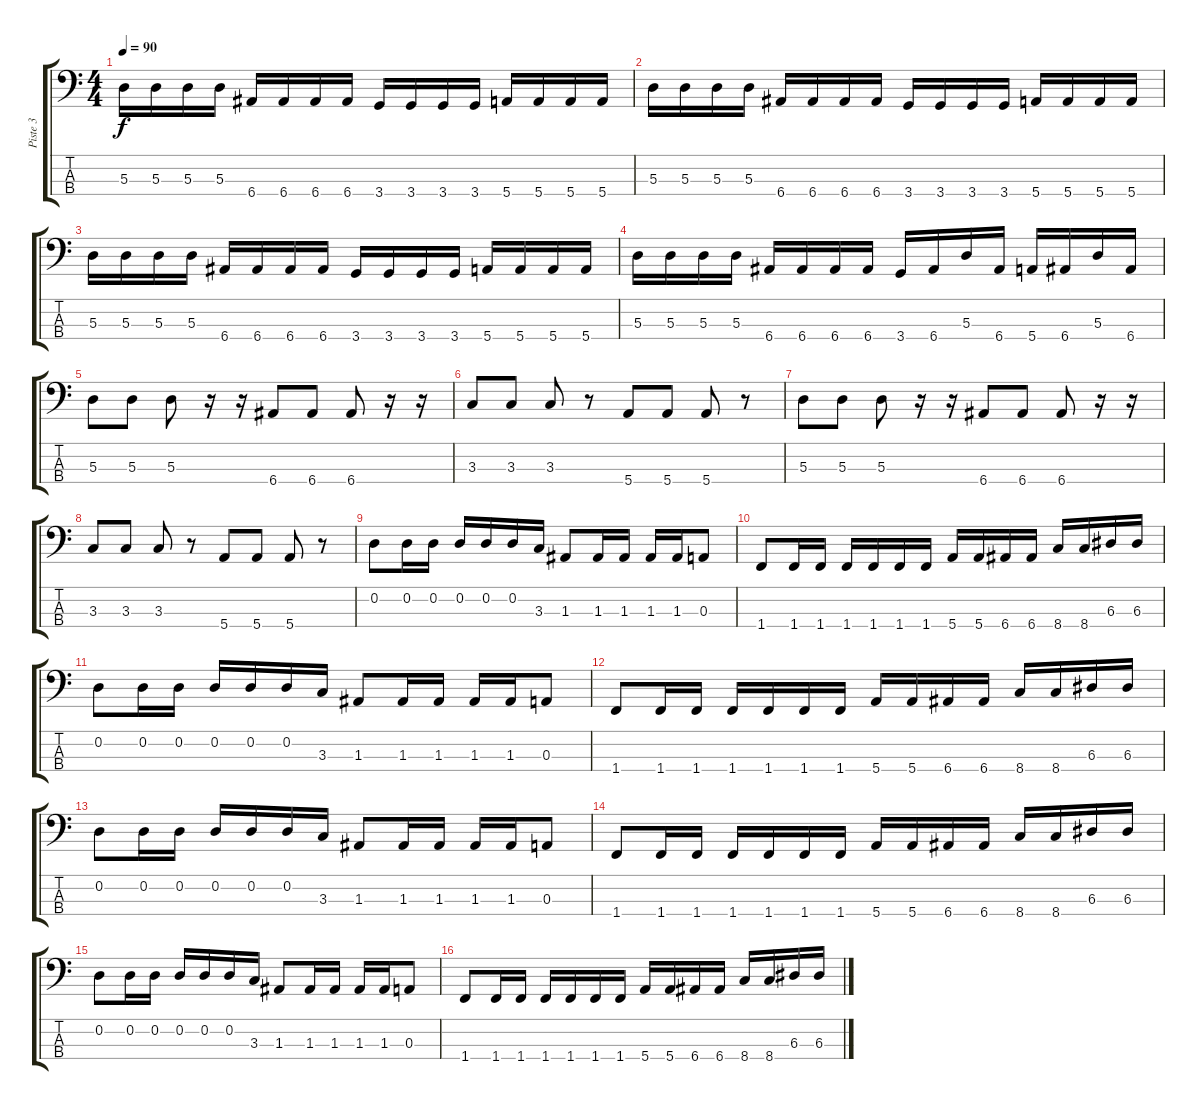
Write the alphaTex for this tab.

\track ("Piste 3" "Piste 3") {instrument electricbassfinger}
\staff {score tabs}
\tuning (G2 D2 A1 E1) {hide}
\ts (4 4)
\tempo 90
\clef f4
\ks c
5.3.16{dy f} 5.3.16 5.3.16 5.3.16 6.4.16 6.4.16 6.4.16 6.4.16 3.4.16 3.4.16 3.4.16 3.4.16 5.4.16 5.4.16 5.4.16 5.4.16 |
5.3.16 5.3.16 5.3.16 5.3.16 6.4.16 6.4.16 6.4.16 6.4.16 3.4.16 3.4.16 3.4.16 3.4.16 5.4.16 5.4.16 5.4.16 5.4.16 |
5.3.16 5.3.16 5.3.16 5.3.16 6.4.16 6.4.16 6.4.16 6.4.16 3.4.16 3.4.16 3.4.16 3.4.16 5.4.16 5.4.16 5.4.16 5.4.16 |
5.3.16 5.3.16 5.3.16 5.3.16 6.4.16 6.4.16 6.4.16 6.4.16 3.4.16 6.4.16 5.3.16 6.4.16 5.4.16 6.4.16 5.3.16 6.4.16 |
5.3.8 5.3.8 5.3.8 r.16 r.16 6.4.8 6.4.8 6.4.8 r.16 r.16 |
3.3.8 3.3.8 3.3.8 r.8 5.4.8 5.4.8 5.4.8 r.8 |
5.3.8 5.3.8 5.3.8 r.16 r.16 6.4.8 6.4.8 6.4.8 r.16 r.16 |
3.3.8 3.3.8 3.3.8 r.8 5.4.8 5.4.8 5.4.8 r.8 |
0.2.8 0.2.16 0.2.16 0.2.16 0.2.16 0.2.16 3.3.16 1.3.8 1.3.16 1.3.16 1.3.16 1.3.16 0.3.8 |
1.4.8 1.4.16 1.4.16 1.4.16 1.4.16 1.4.16 1.4.16 5.4.16 5.4.16 6.4.16 6.4.16 8.4.16 8.4.16 6.3.16 6.3.16 |
0.2.8 0.2.16 0.2.16 0.2.16 0.2.16 0.2.16 3.3.16 1.3.8 1.3.16 1.3.16 1.3.16 1.3.16 0.3.8 |
1.4.8 1.4.16 1.4.16 1.4.16 1.4.16 1.4.16 1.4.16 5.4.16 5.4.16 6.4.16 6.4.16 8.4.16 8.4.16 6.3.16 6.3.16 |
0.2.8 0.2.16 0.2.16 0.2.16 0.2.16 0.2.16 3.3.16 1.3.8 1.3.16 1.3.16 1.3.16 1.3.16 0.3.8 |
1.4.8 1.4.16 1.4.16 1.4.16 1.4.16 1.4.16 1.4.16 5.4.16 5.4.16 6.4.16 6.4.16 8.4.16 8.4.16 6.3.16 6.3.16 |
0.2.8 0.2.16 0.2.16 0.2.16 0.2.16 0.2.16 3.3.16 1.3.8 1.3.16 1.3.16 1.3.16 1.3.16 0.3.8 |
1.4.8 1.4.16 1.4.16 1.4.16 1.4.16 1.4.16 1.4.16 5.4.16 5.4.16 6.4.16 6.4.16 8.4.16 8.4.16 6.3.16 6.3.16
